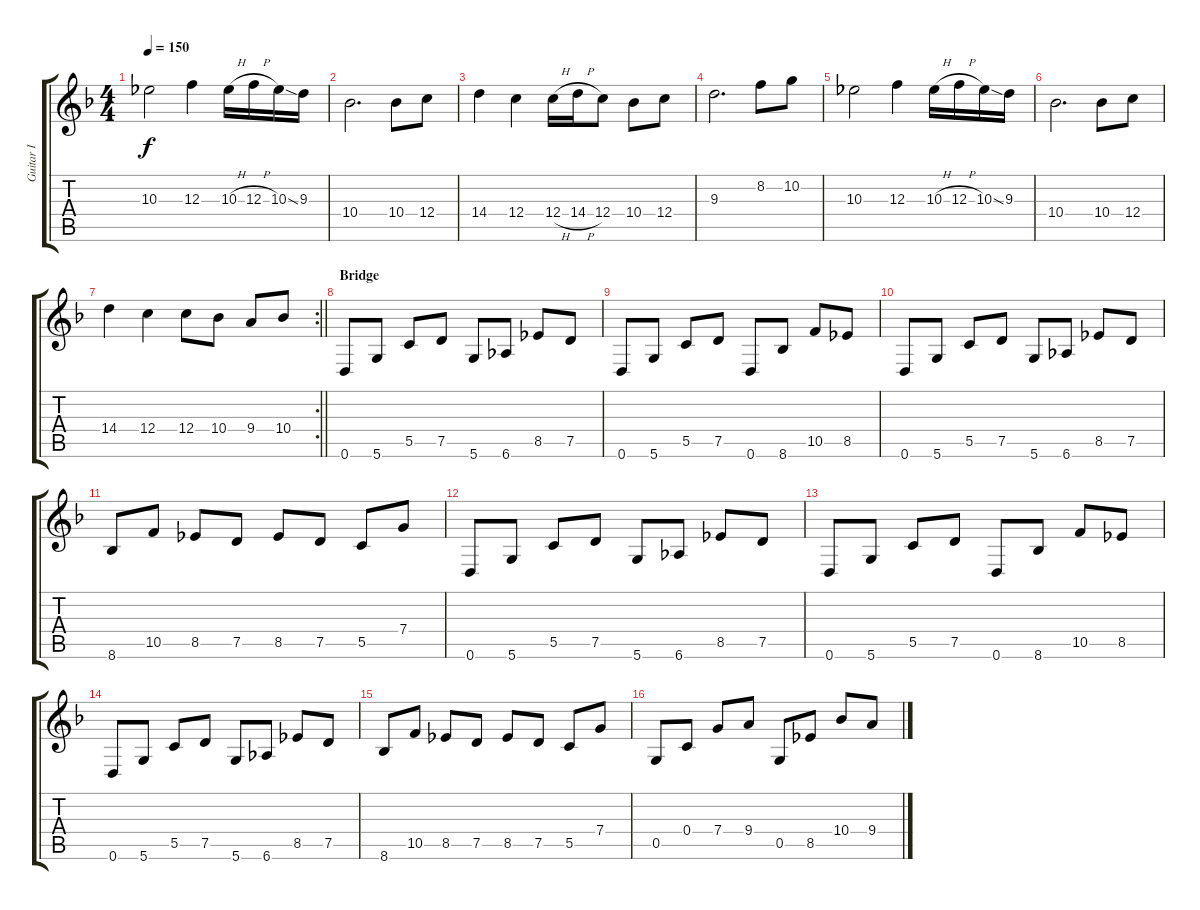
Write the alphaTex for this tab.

\track ("Guitar I" "Guitar I") {instrument distortionguitar}
\staff {score tabs}
\tuning (D4 A3 F3 C3 G2 D2) {hide}
\ts (4 4)
\tempo 150
\clef g2
\ks dminor
10.3.2{dy f} 12.3.4 10.3{h}.16 12.3{h}.16 10.3{ss}.16 9.3.16 |
10.4.2{d} 10.4.8 12.4.8 |
14.4.4 12.4.4 12.4{h}.16 14.4{h}.16 12.4.8 10.4.8 12.4.8 |
9.3.2{d} 8.2.8 10.2.8 |
10.3.2 12.3.4 10.3{h}.16 12.3{h}.16 10.3{ss}.16 9.3.16 |
10.4.2{d} 10.4.8 12.4.8 |
\rc 2
\barLineRight lightlight
14.4.4 12.4.4 12.4.8 10.4.8 9.4.8 10.4.8 |
\section ("" "Bridge")
0.6.8 5.6.8 5.5.8 7.5.8 5.6.8 6.6.8 8.5.8 7.5.8 |
0.6.8 5.6.8 5.5.8 7.5.8 0.6.8 8.6.8 10.5.8 8.5.8 |
0.6.8 5.6.8 5.5.8 7.5.8 5.6.8 6.6.8 8.5.8 7.5.8 |
8.6.8 10.5.8 8.5.8 7.5.8 8.5.8 7.5.8 5.5.8 7.4.8 |
0.6.8 5.6.8 5.5.8 7.5.8 5.6.8 6.6.8 8.5.8 7.5.8 |
0.6.8 5.6.8 5.5.8 7.5.8 0.6.8 8.6.8 10.5.8 8.5.8 |
0.6.8 5.6.8 5.5.8 7.5.8 5.6.8 6.6.8 8.5.8 7.5.8 |
8.6.8 10.5.8 8.5.8 7.5.8 8.5.8 7.5.8 5.5.8 7.4.8 |
0.5.8 0.4.8 7.4.8 9.4.8 0.5.8 8.5.8 10.4.8 9.4.8
